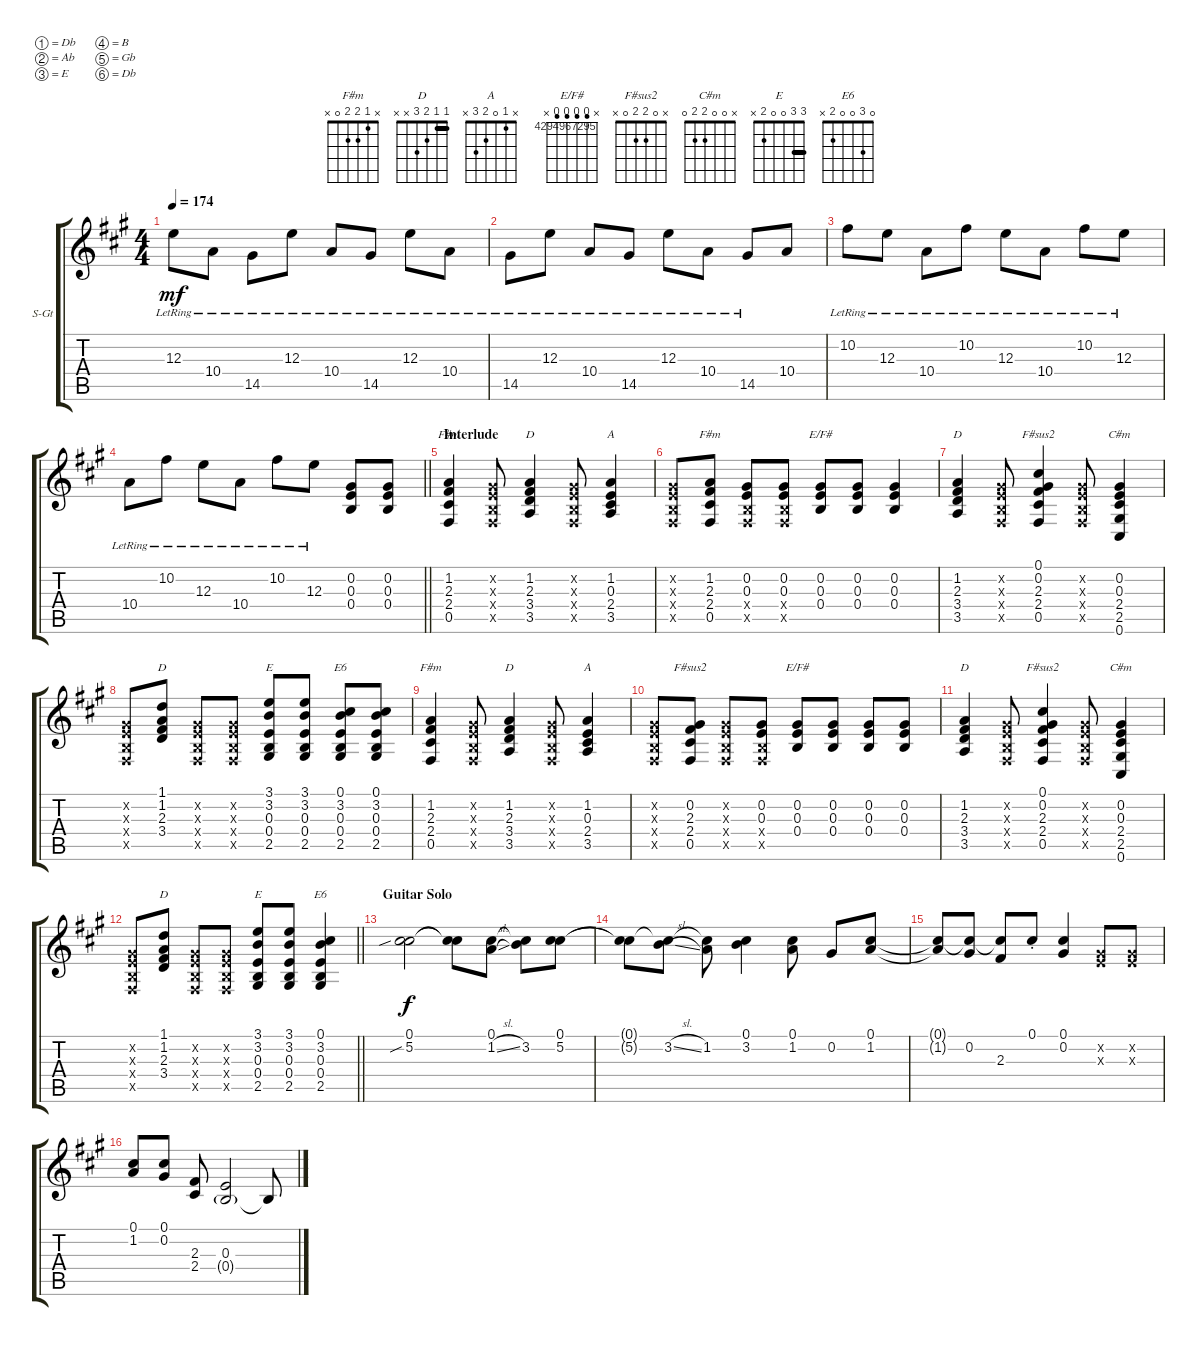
\bracketExtendMode groupsimilarinstruments
\firstSystemTrackNameOrientation horizontal
\otherSystemsTrackNameOrientation horizontal
\track ("Acoustic Guitar 1" "S-Gt") {instrument acousticguitarsteel}
\staff {score tabs}
\tuning (Db4 Ab3 E3 B2 Gb2 Db2)
\chord ("F#m" x 1 2 2 0 x) {showfingering false}
\chord ("D" x 1 2 3 3 x) {showfingering false}
\chord ("A" x 1 0 2 3 x) {showfingering false}
\chord ("E/F#" x 4294967294 4294967294 4294967294 4294967294 x) {firstfret 4294967295 showfingering false}
\chord ("F#sus2" 0 0 2 2 0 x) {showfingering false}
\chord ("C#m" x 0 0 2 2 0) {showfingering false}
\chord ("D" 1 1 2 3 x x) {showfingering false barre 1}
\chord ("E" 3 3 0 0 2 x) {showfingering false barre 3}
\chord ("E6" 0 3 0 0 2 x)
\chord ("F#sus2" x 0 2 2 0 x) {showfingering false}
\ts (4 4)
\tempo 174
\clef g2
\ks a
12.3{lr}.8{dy mf} 10.4{lr}.8 14.5{lr}.8 12.3{lr}.8 10.4{lr}.8 14.5{lr}.8 12.3{lr}.8 10.4{lr}.8 |
14.5{lr}.8 12.3{lr}.8 10.4{lr}.8 14.5{lr}.8 12.3{lr}.8 10.4{lr}.8 14.5{lr}.8 10.4.8 |
10.2{lr}.8 12.3{lr}.8 10.4{lr}.8 10.2{lr}.8 12.3{lr}.8 10.4{lr}.8 10.2{lr}.8 12.3{lr}.8 |
\barLineRight lightlight
10.4{lr}.8 10.2{lr}.8 12.3{lr}.8 10.4{lr}.8 10.2{lr}.8 12.3{lr}.8 (0.2 0.3 0.4).8 (0.2 0.3 0.4).8 |
\section ("" "Interlude")
(1.2 2.3 2.4 0.5).4{ch "F#m"} (0.2{x} 0.3{x} 0.4{x} 0.5{x}).8 (1.2 2.3 3.4 3.5).4{ch "D"} (0.2{x} 0.3{x} 0.4{x} 0.5{x}).8 (1.2 0.3 2.4 3.5).4{ch "A"} |
(0.2{x} 0.3{x} 0.4{x} 0.5{x}).8 (1.2 2.3 2.4 0.5).8{ch "F#m"} (0.2 0.3 0.4{x} 0.5{x}).8 (0.2 0.3 0.4{x} 0.5{x}).8 (0.2 0.3 0.4).8{ch "E/F#"} (0.2 0.3 0.4).8 (0.2 0.3 0.4).4 |
(1.2 2.3 3.4 3.5).4{ch "D"} (0.2{x} 0.3{x} 0.4{x} 0.5{x}).8 (0.1 0.2 2.3 2.4 0.5).4{ch "F#sus2"} (0.2{x} 0.3{x} 0.4{x} 0.5{x}).8 (0.2 0.3 2.4 2.5 0.6).4{ch "C#m"} |
(0.2{x} 0.3{x} 0.4{x} 0.5{x}).8 (1.1 1.2 2.3 3.4).8{ch "D"} (0.2{x} 0.3{x} 0.4{x} 0.5{x}).8 (0.2{x} 0.3{x} 0.4{x} 0.5{x}).8 (3.1 3.2 0.3 0.4 2.5).8{ch "E"} (3.1 3.2 0.3 0.4 2.5).8 (0.1 3.2 0.3 0.4 2.5).8{ch "E6"} (0.1 3.2 0.3 0.4 2.5).8 |
(1.2 2.3 2.4 0.5).4{ch "F#m"} (0.2{x} 0.3{x} 0.4{x} 0.5{x}).8 (1.2 2.3 3.4 3.5).4{ch "D"} (0.2{x} 0.3{x} 0.4{x} 0.5{x}).8 (1.2 0.3 2.4 3.5).4{ch "A"} |
(0.2{x} 0.3{x} 0.4{x} 0.5{x}).8 (0.2 2.3 2.4 0.5).8{ch "F#sus2"} (0.2{x} 0.3{x} 0.4{x} 0.5{x}).8 (0.2 0.3 0.4{x} 0.5{x}).8 (0.2 0.3 0.4).8{ch "E/F#"} (0.2 0.3 0.4).8 (0.2 0.3 0.4).8 (0.2 0.3 0.4).8 |
(1.2 2.3 3.4 3.5).4{ch "D"} (0.2{x} 0.3{x} 0.4{x} 0.5{x}).8 (0.1 0.2 2.3 2.4 0.5).4{ch "F#sus2"} (0.2{x} 0.3{x} 0.4{x} 0.5{x}).8 (0.2 0.3 2.4 2.5 0.6).4{ch "C#m"} |
\barLineRight lightlight
(0.2{x} 0.3{x} 0.4{x} 0.5{x}).8 (1.1 1.2 2.3 3.4).8{ch "D"} (0.2{x} 0.3{x} 0.4{x} 0.5{x}).8 (0.2{x} 0.3{x} 0.4{x} 0.5{x}).8 (3.1 3.2 0.3 0.4 2.5).8{ch "E"} (3.1 3.2 0.3 0.4 2.5).8 (0.1 3.2 0.3 0.4 2.5).4{ch "E6"} |
\section ("" "Guitar Solo")
(0.1 5.2{sib}).2{dy f} (0.1{t} 5.2{t}).8 (0.1 1.2{sl}).8 (0.1{t} 3.2).8 (0.1 5.2).8 |
(5.2{t} 0.1{t}).8 (3.2{sl} 0.1{t}).8 (0.1{t} 1.2).8 (0.1 3.2).4 (0.1 1.2).8 0.2.8 (0.1 1.2).8 |
(1.2{t} 0.1{t}).8 (0.2 0.1{t}).8 (0.1{t} 2.3).8 0.1{st}.8 (0.1 0.2).4 (0.2{x} 0.3{x}).8 (0.2{x} 0.3{x}).8 |
(0.1 1.2).8 (0.1 0.2).8 (2.3 2.4).8 (0.3 0.4{g}).2 0.4{t}.8
